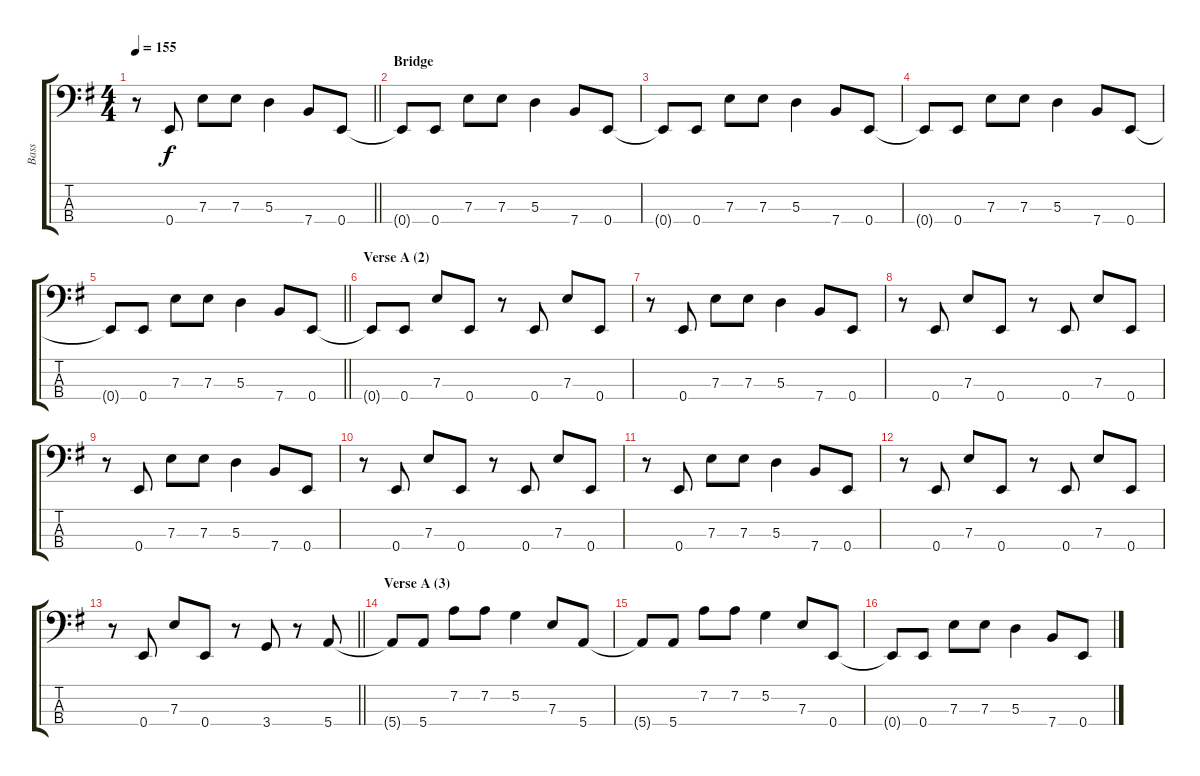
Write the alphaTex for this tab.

\track ("Bass" "Bass") {instrument electricbassfinger}
\staff {score tabs}
\tuning (G2 D2 A1 E1) {hide}
\ts (4 4)
\tempo 155
\clef f4
\barLineRight lightlight
\ks eminor
r.8{dy f} 0.4.8 7.3.8 7.3.8 5.3.4 7.4.8 0.4.8 |
\section ("" "Bridge")
0.4{t}.8 0.4.8 7.3.8 7.3.8 5.3.4 7.4.8 0.4.8 |
0.4{t}.8 0.4.8 7.3.8 7.3.8 5.3.4 7.4.8 0.4.8 |
0.4{t}.8 0.4.8 7.3.8 7.3.8 5.3.4 7.4.8 0.4.8 |
\barLineRight lightlight
0.4{t}.8 0.4.8 7.3.8 7.3.8 5.3.4 7.4.8 0.4.8 |
\section ("" "Verse A (2)")
0.4{t}.8 0.4.8 7.3.8 0.4.8 r.8 0.4.8 7.3.8 0.4.8 |
r.8 0.4.8 7.3.8 7.3.8 5.3.4 7.4.8 0.4.8 |
r.8 0.4.8 7.3.8 0.4.8 r.8 0.4.8 7.3.8 0.4.8 |
r.8 0.4.8 7.3.8 7.3.8 5.3.4 7.4.8 0.4.8 |
r.8 0.4.8 7.3.8 0.4.8 r.8 0.4.8 7.3.8 0.4.8 |
r.8 0.4.8 7.3.8 7.3.8 5.3.4 7.4.8 0.4.8 |
r.8 0.4.8 7.3.8 0.4.8 r.8 0.4.8 7.3.8 0.4.8 |
\barLineRight lightlight
r.8 0.4.8 7.3.8 0.4.8 r.8 3.4.8 r.8 5.4.8 |
\section ("" "Verse A (3)")
5.4{t}.8 5.4.8 7.2.8 7.2.8 5.2.4 7.3.8 5.4.8 |
5.4{t}.8 5.4.8 7.2.8 7.2.8 5.2.4 7.3.8 0.4.8 |
0.4{t}.8 0.4.8 7.3.8 7.3.8 5.3.4 7.4.8 0.4.8
